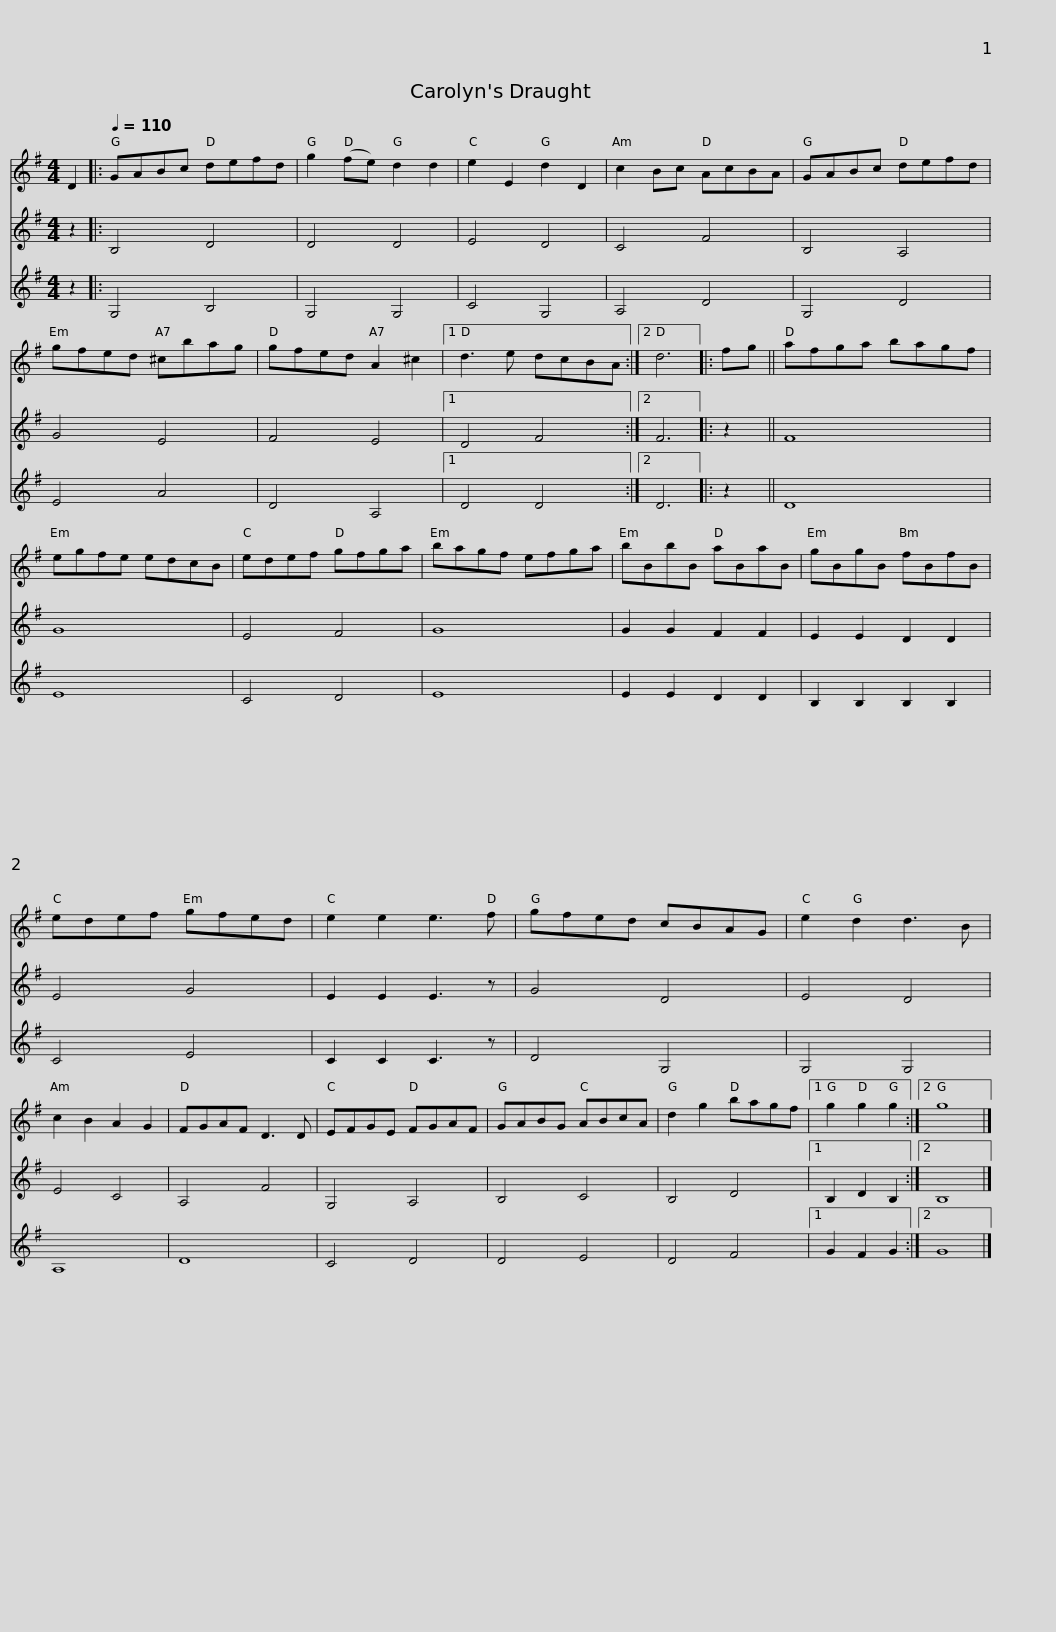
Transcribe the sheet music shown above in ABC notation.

X:1
%%score 1 2 3
L:1/8
M:4/4
I:linebreak $
K:G
V:1 treble
V:2 treble
V:3 treble
V:1
 D2 |:[Q:1/4=110] GABc defd | g2 (fe) d2 d2 | e2 E2 d2 D2 | c2 Bc AcBA | %5
 GABc defd | gfed ^cbag | gfed A2 ^c2 |1$ d3 e dcBA :|2 d6 |: %10
 fg || afga bagf | egfe edcB | edef gfga | bagf efga |$ %15
 bBbB aBaB | gBgB fBfB | edef gfed | e2 e2 e3 f | gfed cBAG | %20
 e2 d2 d3 B | c2 B2 A2 G2 |$ FGAF D3 D | EFGE FGAF | GABG ABcA | %25
 d2 g2 bagf |1 g2 g2 g2 :|2 g8 |] %28
V:2
 z2 |: B,4 D4 | D4 D4 | E4 D4 | C4 F4 | %5
 B,4 A,4 | G4 E4 | F4 E4 |1$ D4 F4 :|2 F6 |: %10
 z2 || F8 | G8 | E4 F4 | G8 |$ %15
 G2 G2 F2 F2 | E2 E2 D2 D2 | E4 G4 | E2 E2 E3 z | G4 D4 | %20
 E4 D4 | E4 C4 |$ A,4 F4 | G,4 A,4 | B,4 C4 | %25
 B,4 D4 |1 B,2 D2 B,2 :|2 B,8 |] %28
V:3
 z2 |: G,4 B,4 | G,4 G,4 | C4 G,4 | A,4 D4 | %5
 G,4 D4 | E4 A4 | D4 A,4 |1$ D4 D4 :|2 D6 |: %10
 z2 || D8 | E8 | C4 D4 | E8 |$ %15
 E2 E2 D2 D2 | B,2 B,2 B,2 B,2 | C4 E4 | C2 C2 C3 z | D4 G,4 | %20
 G,4 G,4 | A,8 |$ D8 | C4 D4 | D4 E4 | %25
 D4 F4 |1 G2 F2 G2 :|2 G8 |] %28
